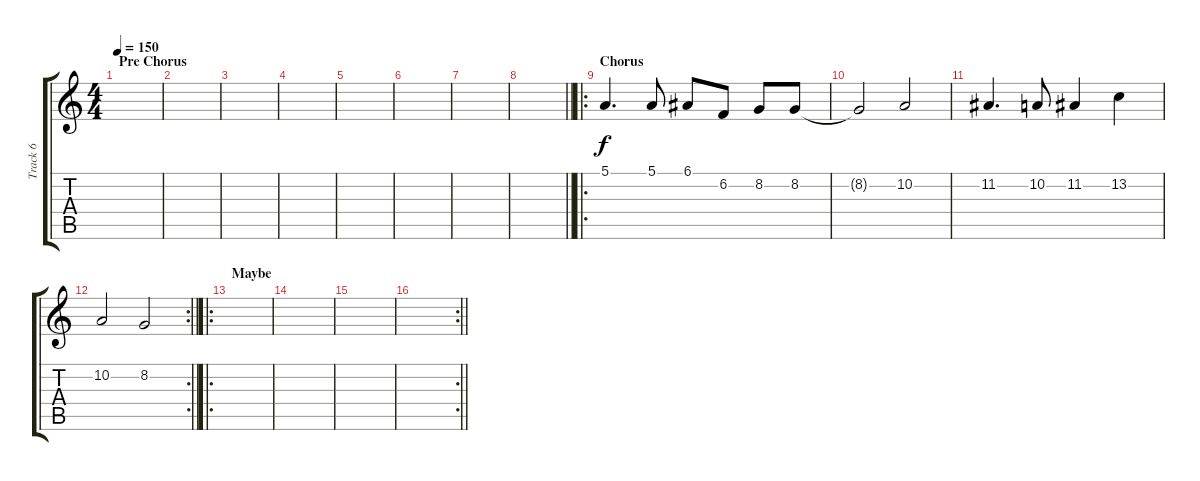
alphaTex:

\track ("Track 6" "Track 6") {instrument stringensemble1}
\staff {score tabs}
\tuning (E4 B3 G3 D3 A2 D2) {hide}
\ts (4 4)
\section ("" "Pre Chorus")
\tempo 150
\clef g2
\ks c
|
|
|
|
|
|
|
\barLineRight lightlight
|
\ro
\section ("" "Chorus")
5.1.4{d} 5.1.8 6.1.8 6.2.8 8.2.8 8.2.8 |
8.2{t}.2 10.2.2 |
11.2.4{d} 10.2.8 11.2.4 13.2.4 |
\rc 2
\barLineRight lightlight
10.2.2 8.2.2 |
\ro
\section ("" "Maybe")
|
|
|
\rc 2
\barLineRight lightlight
